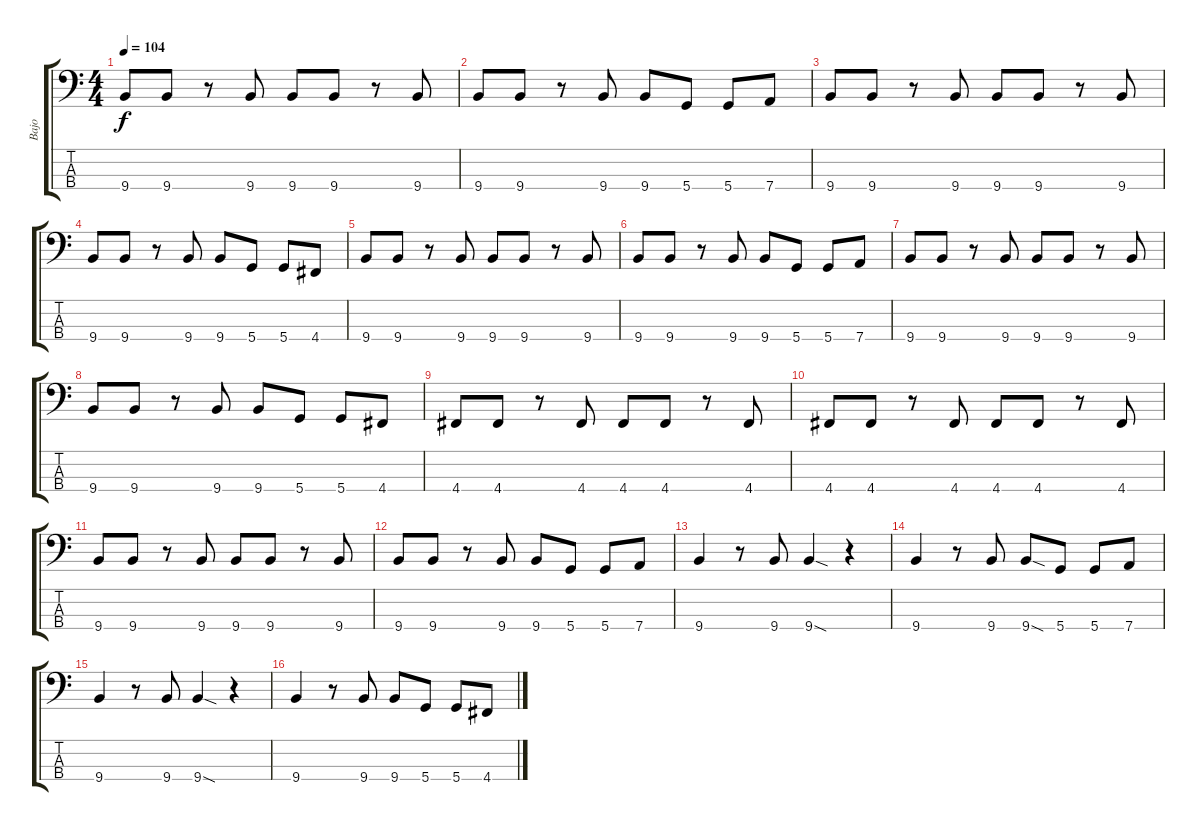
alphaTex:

\track ("Bajo" "Bajo") {instrument electricbassfinger}
\staff {score tabs}
\tuning (G2 D2 A1 D1) {hide}
\ts (4 4)
\tempo 104
\clef f4
\ks c
9.4.8{dy f} 9.4.8 r.8 9.4.8 9.4.8 9.4.8 r.8 9.4.8 |
9.4.8 9.4.8 r.8 9.4.8 9.4.8 5.4.8 5.4.8 7.4.8 |
9.4.8 9.4.8 r.8 9.4.8 9.4.8 9.4.8 r.8 9.4.8 |
9.4.8 9.4.8 r.8 9.4.8 9.4.8 5.4.8 5.4.8 4.4.8 |
9.4.8 9.4.8 r.8 9.4.8 9.4.8 9.4.8 r.8 9.4.8 |
9.4.8 9.4.8 r.8 9.4.8 9.4.8 5.4.8 5.4.8 7.4.8 |
9.4.8 9.4.8 r.8 9.4.8 9.4.8 9.4.8 r.8 9.4.8 |
9.4.8 9.4.8 r.8 9.4.8 9.4.8 5.4.8 5.4.8 4.4.8 |
4.4.8 4.4.8 r.8 4.4.8 4.4.8 4.4.8 r.8 4.4.8 |
4.4.8 4.4.8 r.8 4.4.8 4.4.8 4.4.8 r.8 4.4.8 |
9.4.8 9.4.8 r.8 9.4.8 9.4.8 9.4.8 r.8 9.4.8 |
9.4.8 9.4.8 r.8 9.4.8 9.4.8 5.4.8 5.4.8 7.4.8 |
9.4.4 r.8 9.4.8 9.4{sod}.4 r.4 |
9.4.4 r.8 9.4.8 9.4{sod}.8 5.4.8 5.4.8 7.4.8 |
9.4.4 r.8 9.4.8 9.4{sod}.4 r.4 |
9.4.4 r.8 9.4.8 9.4.8 5.4.8 5.4.8 4.4.8
